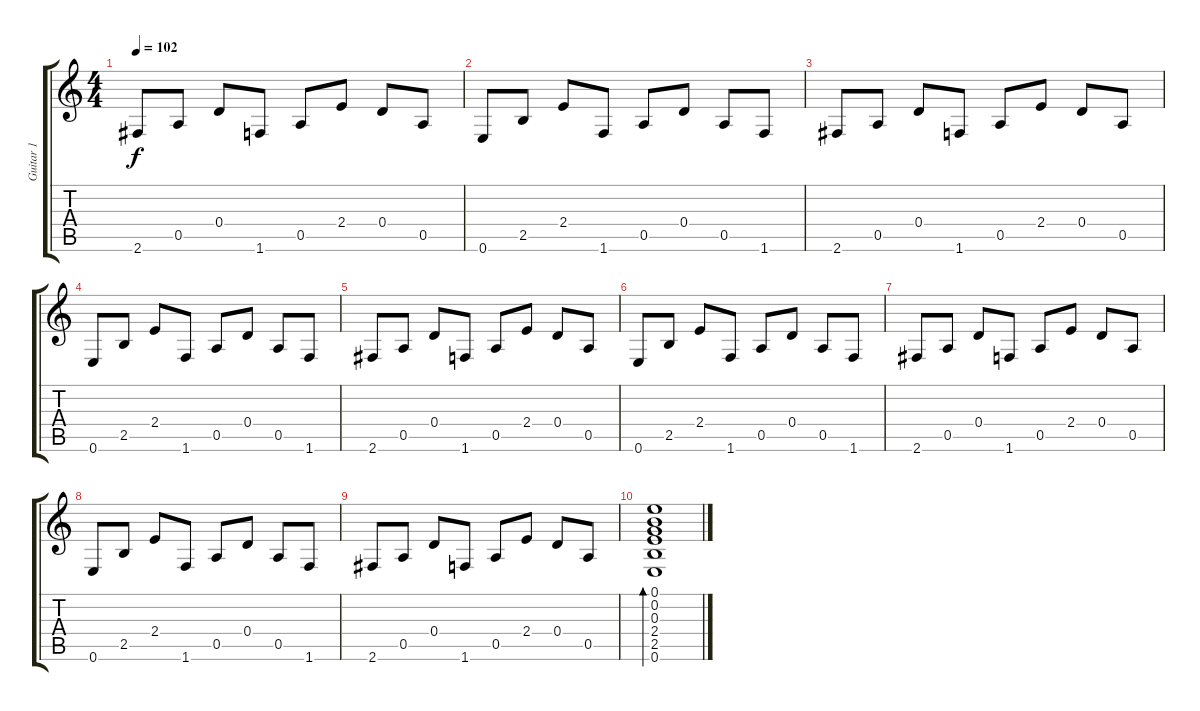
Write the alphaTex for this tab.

\track ("Guitar 1" "Guitar 1") {instrument electricguitarclean}
\staff {score tabs}
\tuning (E4 B3 G3 D3 A2 E2) {hide}
\ts (4 4)
\tempo 102
\clef g2
\ks c
2.6.8{dy f} 0.5.8 0.4.8 1.6.8 0.5.8 2.4.8 0.4.8 0.5.8 |
0.6.8 2.5.8 2.4.8 1.6.8 0.5.8 0.4.8 0.5.8 1.6.8 |
2.6.8 0.5.8 0.4.8 1.6.8 0.5.8 2.4.8 0.4.8 0.5.8 |
0.6.8 2.5.8 2.4.8 1.6.8 0.5.8 0.4.8 0.5.8 1.6.8 |
2.6.8 0.5.8 0.4.8 1.6.8 0.5.8 2.4.8 0.4.8 0.5.8 |
0.6.8 2.5.8 2.4.8 1.6.8 0.5.8 0.4.8 0.5.8 1.6.8 |
2.6.8 0.5.8 0.4.8 1.6.8 0.5.8 2.4.8 0.4.8 0.5.8 |
0.6.8 2.5.8 2.4.8 1.6.8 0.5.8 0.4.8 0.5.8 1.6.8 |
2.6.8 0.5.8 0.4.8 1.6.8 0.5.8 2.4.8 0.4.8 0.5.8 |
(0.1 0.2 0.3 2.4 2.5 0.6).1{bd 240}
